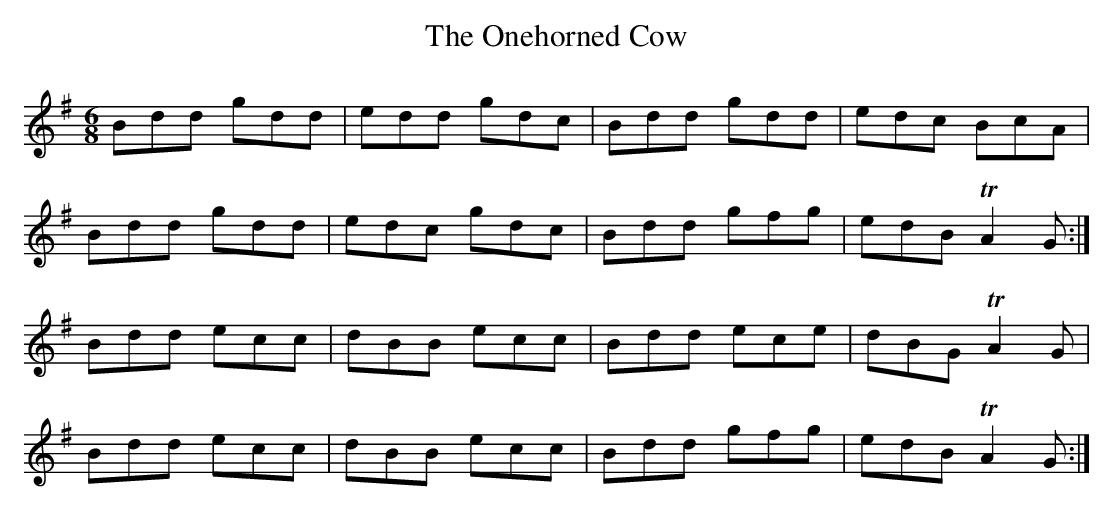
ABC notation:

X:1
T: The Onehorned Cow
M: 6/8
L: 1/8
K: G
Bdd gdd|edd gdc|Bdd gdd|edc BcA|
Bdd gdd|edc gdc|Bdd gfg|edB TA2G:|
Bdd ecc|dBB ecc|Bdd ece|dBG TA2G|
Bdd ecc|dBB ecc|Bdd gfg|edB TA2G:|
